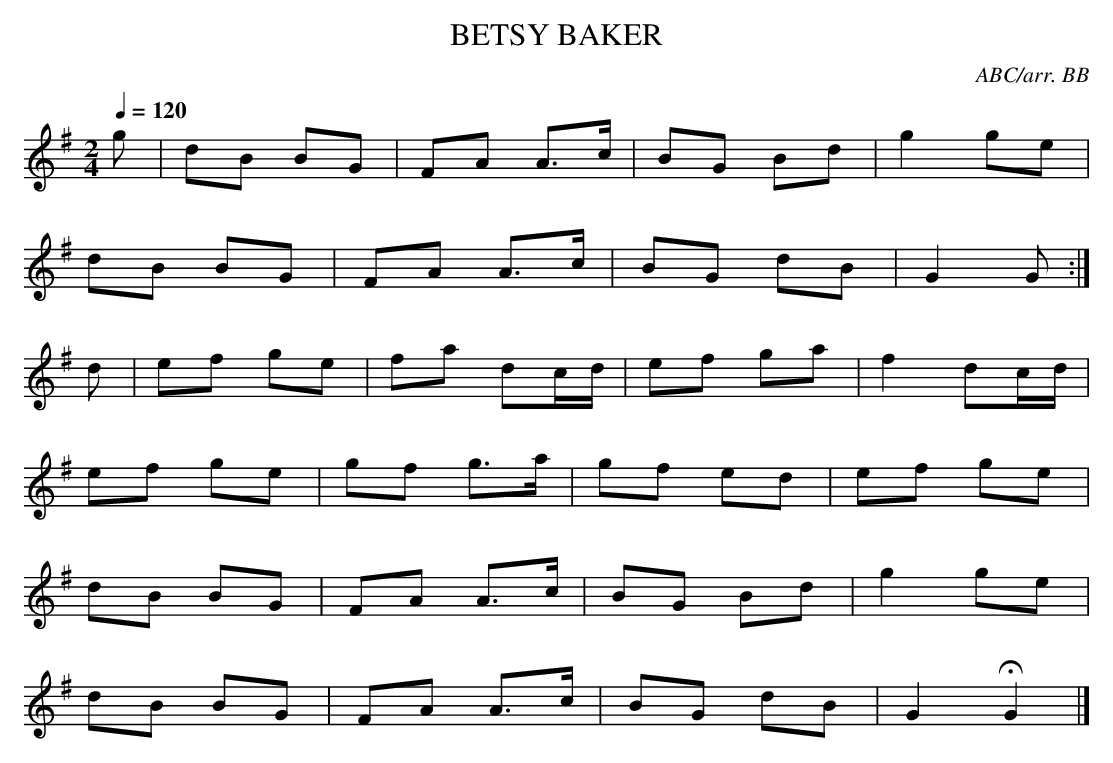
X:1
T:BETSY BAKER
C:ABC/arr. BB
L:1/8
M:2/4
Q:1/4=120
K:G
g|dB BG|FA A>c|BG Bd|g2 ge|
dB BG|FA A>c|BG dB|G2 G :|
d|ef ge|fa dc/d/|ef ga|f2 dc/d/|
ef ge|gf g>a|gf ed|ef ge|
dB BG|FA A>c|BG Bd|g2 ge|
dB BG|FA A>c|BG dB|G2 HG2|]
